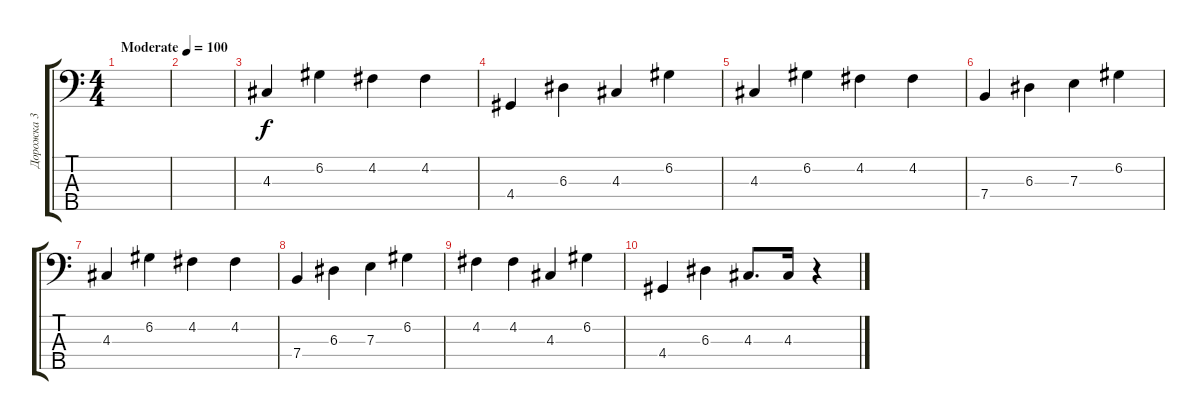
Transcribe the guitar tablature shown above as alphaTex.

\track ("Дорожка 3" "Дорожка 3") {instrument electricbassfinger}
\staff {score tabs}
\tuning (G2 D2 A1 E1 B0) {hide}
\ts (4 4)
\tempo (100 "Moderate")
\clef f4
\ks c
|
|
4.3.4 6.2.4 4.2.4 4.2.4 |
4.4.4 6.3.4 4.3.4 6.2.4 |
4.3.4 6.2.4 4.2.4 4.2.4 |
7.4.4 6.3.4 7.3.4 6.2.4 |
4.3.4 6.2.4 4.2.4 4.2.4 |
7.4.4 6.3.4 7.3.4 6.2.4 |
4.2.4 4.2.4 4.3.4 6.2.4 |
4.4.4 6.3.4 4.3.8{d} 4.3.16 r.4
